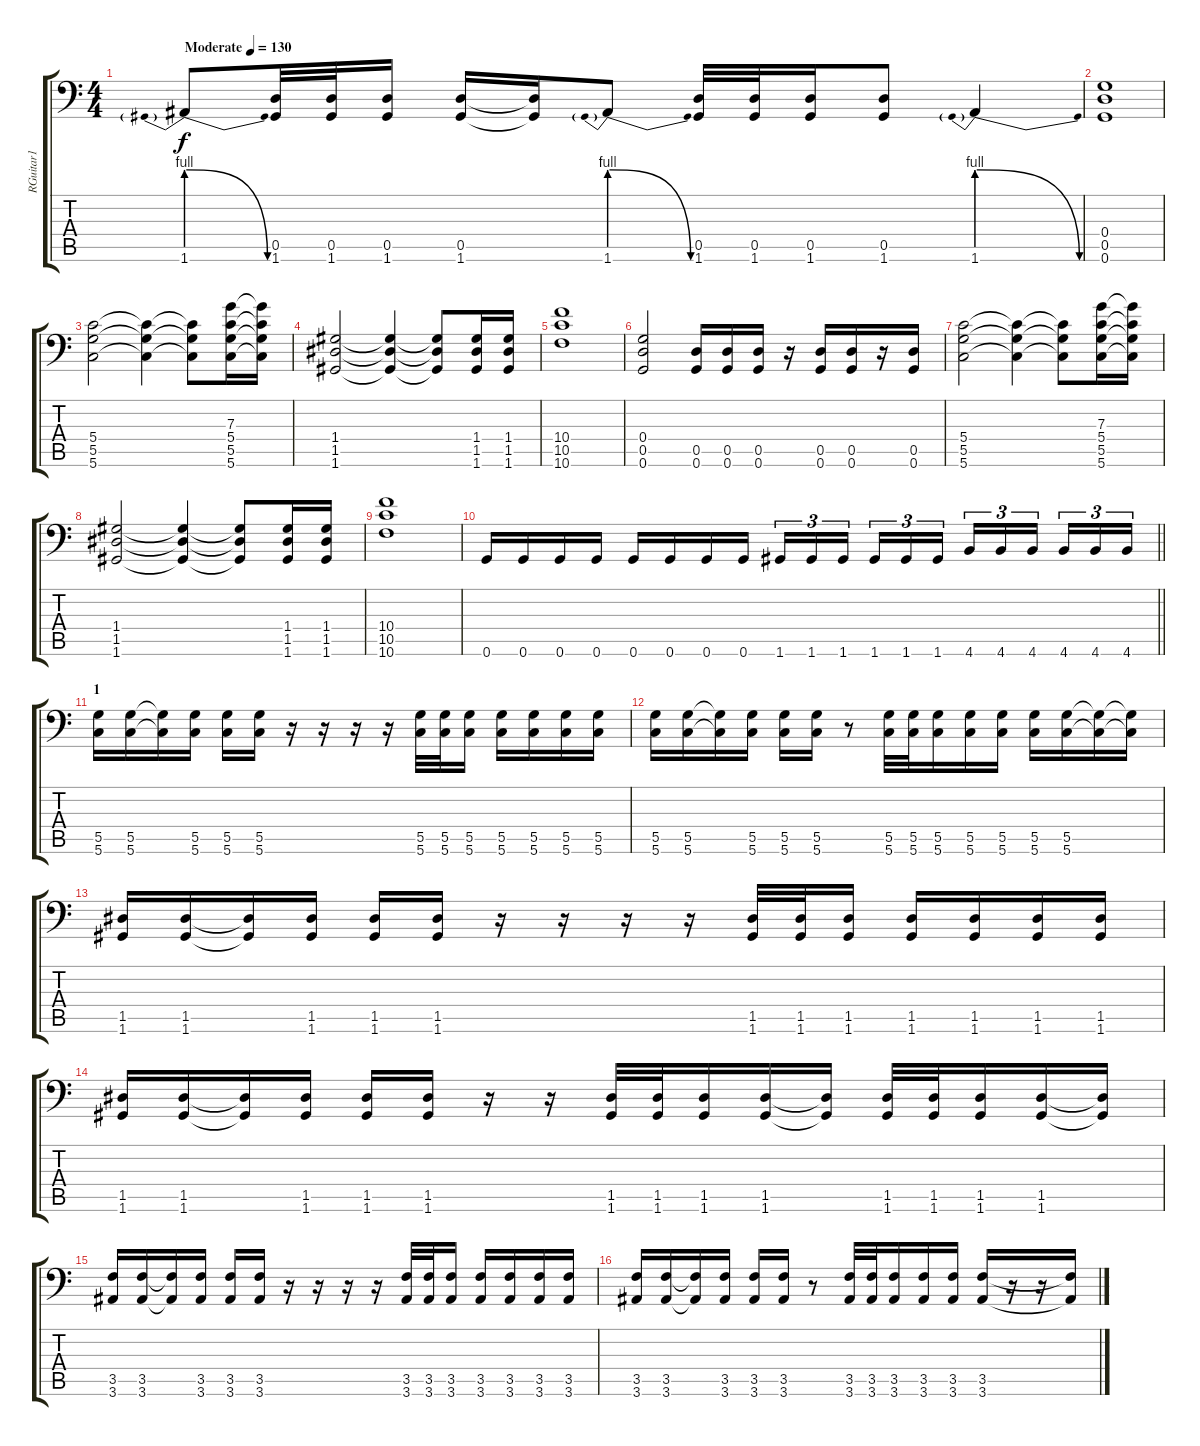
\track ("RGuitar1" "RGuitar1") {instrument distortionguitar}
\staff {score tabs}
\tuning (A3 E3 C3 G2 D2 G1) {hide}
\ts (4 4)
\tempo (130 "Moderate")
\clef f4
\ks c
1.6{be (prebendrelease 0 4 60 0)}.8{dy f instrument distortionguitar} (0.5 1.6).32 (0.5 1.6).32 (0.5 1.6).16 (0.5 1.6).16 (0.5{t} 1.6{t}).16 1.6{be (prebendrelease 0 4 60 0)}.8 (0.5 1.6).32 (0.5 1.6).32 (0.5 1.6).16 (0.5 1.6).8 1.6{be (prebendrelease 0 4 60 0)}.4 |
(0.4 0.5 0.6).1 |
(5.4 5.5 5.6).2 (5.4{t} 5.5{t} 5.6{t}).4 (5.4{t} 5.5{t} 5.6{t}).8 (7.3 5.4 5.5 5.6).16 (7.3{t} 5.4{t} 5.5{t} 5.6{t}).16 |
(1.4 1.5 1.6).2 (1.4{t} 1.5{t} 1.6{t}).4 (1.4{t} 1.5{t} 1.6{t}).8 (1.4 1.5 1.6).16 (1.4 1.5 1.6).16 |
(10.4 10.5 10.6).1 |
(0.4 0.5 0.6).2 (0.5 0.6).16 (0.5 0.6).16 (0.5 0.6).16 r.16 (0.5 0.6).16 (0.5 0.6).16 r.16 (0.5 0.6).16 |
(5.4 5.5 5.6).2 (5.4{t} 5.5{t} 5.6{t}).4 (5.4{t} 5.5{t} 5.6{t}).8 (7.3 5.4 5.5 5.6).16 (7.3{t} 5.4{t} 5.5{t} 5.6{t}).16 |
(1.4 1.5 1.6).2 (1.4{t} 1.5{t} 1.6{t}).4 (1.4{t} 1.5{t} 1.6{t}).8 (1.4 1.5 1.6).16 (1.4 1.5 1.6).16 |
(10.4 10.5 10.6).1 |
\barLineRight lightlight
0.6.16 0.6.16 0.6.16 0.6.16 0.6.16 0.6.16 0.6.16 0.6.16 1.6.16{tu (3 2)} 1.6.16{tu (3 2)} 1.6.16{tu (3 2) beam splitsecondary} 1.6.16{tu (3 2)} 1.6.16{tu (3 2)} 1.6.16{tu (3 2)} 4.6.16{tu (3 2)} 4.6.16{tu (3 2)} 4.6.16{tu (3 2) beam splitsecondary} 4.6.16{tu (3 2)} 4.6.16{tu (3 2)} 4.6.16{tu (3 2)} |
\section ("" "1 ")
(5.5 5.6).16 (5.5 5.6).16 (5.5{t} 5.6{t}).16 (5.5 5.6).16 (5.5 5.6).16 (5.5 5.6).16 r.16 r.16 r.16 r.16 (5.5 5.6).32 (5.5 5.6).32 (5.5 5.6).16 (5.5 5.6).16 (5.5 5.6).16 (5.5 5.6).16 (5.5 5.6).16 |
(5.5 5.6).16 (5.5 5.6).16 (5.5{t} 5.6{t}).16 (5.5 5.6).16 (5.5 5.6).16 (5.5 5.6).16 r.8 (5.5 5.6).32 (5.5 5.6).32 (5.5 5.6).16 (5.5 5.6).16 (5.5 5.6).16 (5.5 5.6).16 (5.5 5.6).16 (5.5{t} 5.6{t}).16 (5.5{t} 5.6{t}).16 |
(1.5 1.6).16 (1.5 1.6).16 (1.5{t} 1.6{t}).16 (1.5 1.6).16 (1.5 1.6).16 (1.5 1.6).16 r.16 r.16 r.16 r.16 (1.5 1.6).32 (1.5 1.6).32 (1.5 1.6).16 (1.5 1.6).16 (1.5 1.6).16 (1.5 1.6).16 (1.5 1.6).16 |
(1.5 1.6).16 (1.5 1.6).16 (1.5{t} 1.6{t}).16 (1.5 1.6).16 (1.5 1.6).16 (1.5 1.6).16 r.16 r.16 (1.5 1.6).32 (1.5 1.6).32 (1.5 1.6).16 (1.5 1.6).16 (1.5{t} 1.6{t}).16 (1.5 1.6).32 (1.5 1.6).32 (1.5 1.6).16 (1.5 1.6).16 (1.5{t} 1.6{t}).16 |
(3.5 3.6).16 (3.5 3.6).16 (3.5{t} 3.6{t}).16 (3.5 3.6).16 (3.5 3.6).16 (3.5 3.6).16 r.16 r.16 r.16 r.16 (3.5 3.6).32 (3.5 3.6).32 (3.5 3.6).16 (3.5 3.6).16 (3.5 3.6).16 (3.5 3.6).16 (3.5 3.6).16 |
(3.5 3.6).16 (3.5 3.6).16 (3.5{t} 3.6{t}).16 (3.5 3.6).16 (3.5 3.6).16 (3.5 3.6).16 r.8 (3.5 3.6).32 (3.5 3.6).32 (3.5 3.6).16 (3.5 3.6).16 (3.5 3.6).16 (3.5 3.6).16 r.16 r.16 (3.5{t} 3.6{t}).16
